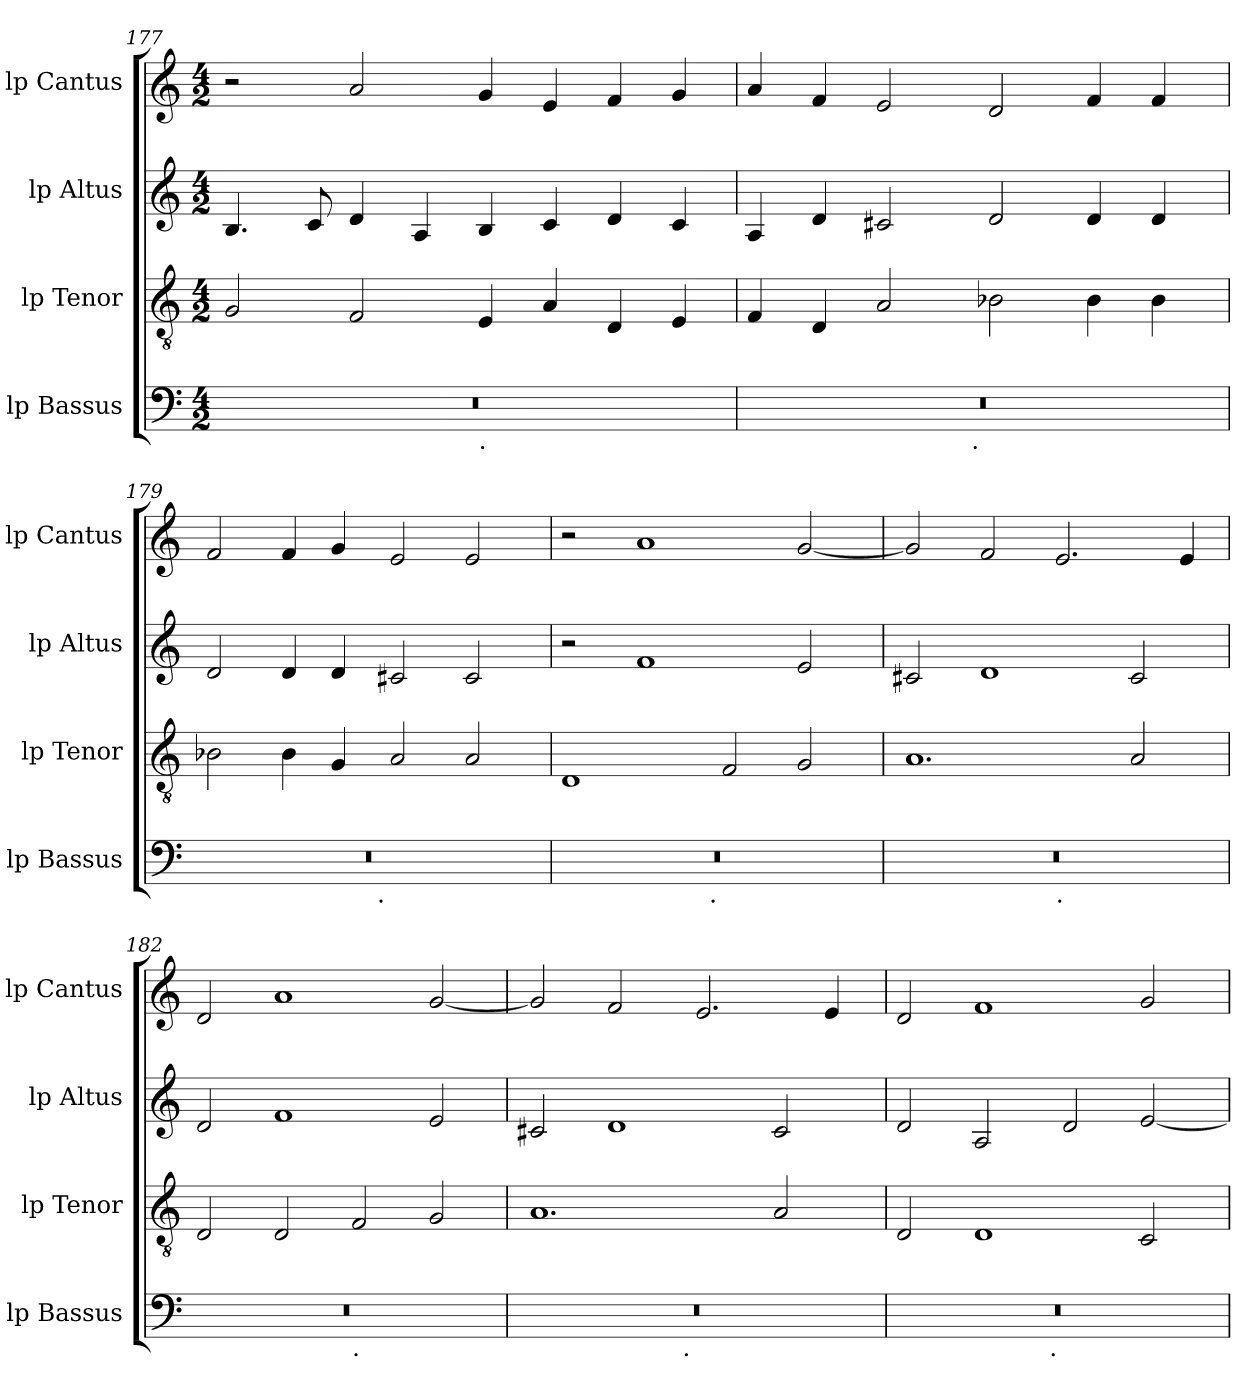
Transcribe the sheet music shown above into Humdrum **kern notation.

**kern	**kern	**kern	**kern
*part4	*part3	*part2	*part1
*staff4	*staff3	*staff2	*staff1
*I"lp Bassus	*I"lp Tenor	*I"lp Altus	*I"lp Cantus
*I'lp Bassus	*I'lp Tenor	*I'lp Altus	*I'lp Cantus
*clefF4	*clefGv2	*clefG2	*clefG2
*k[]	*k[]	*k[]	*k[]
*C:	*C:	*C:	*C:
*M4/2	*M4/2	*M4/2	*M4/2
=177	=177	=177	=177
*^	*	*	*
0r	1ryy	2G/	4.B/	2r
.	.	.	8c/	.
.	.	2F/	4d/	2a/
.	.	.	4A/	.
!	!LO:TX:b:t=.	!	!	!
.	1ryy	4E/	4B/	4g/
.	.	4A/	4c/	4e/
.	.	4D/	4d/	4f/
.	.	4E/	4c/	4g/
=178	=178	=178	=178	=178
0r	2ryy	4F/	4A/	4a/
.	.	4D/	4d/	4f/
.	4...ryy	2A/	2c#X/	2e/
!	!LO:TX:b:t=.	!	!	!
.	1ryy	.	.	.
.	.	2B-X\	2d/	2d/
.	.	4B-\	4d/	4f/
.	.	4B-\	4d/	4f/
.	32ryy	.	.	.
!!LO:LB:g=z
=179	=179	=179	=179	=179
0r	2ryy	2B-X\	2d/	2f/
.	4...ryy	4B-\	4d/	4f/
.	.	4G/	4d/	4g/
!	!LO:TX:b:t=.	!	!	!
.	1ryy	.	.	.
.	.	2A/	2c#X/	2e/
.	.	2A/	2c#/	2e/
.	32ryy	.	.	.
=180	=180	=180	=180	=180
0r	2ryy	1D	2r	2r
.	4...ryy	.	1f	1a
!	!LO:TX:b:t=.	!	!	!
.	1ryy	.	.	.
.	.	2F/	.	.
.	.	2G/	2e/	[<2g/
.	32ryy	.	.	.
=181	=181	=181	=181	=181
0r	1ryy	1.A	2c#X/	2g/]
.	.	.	1d	2f/
!	!LO:TX:b:t=.	!	!	!
.	1ryy	.	.	2.e/
.	.	2A/	2c#/	.
.	.	.	.	4e/
=182	=182	=182	=182	=182
0r	1ryy	2D/	2d/	2d/
.	.	2D/	1f	1a
!	!LO:TX:b:t=.	!	!	!
.	1ryy	2F/	.	.
.	.	2G/	2e/	[<2g/
=183	=183	=183	=183	=183
0r	2ryy	1.A	2c#X/	2g/]
.	4...ryy	.	1d	2f/
!	!LO:TX:b:t=.	!	!	!
.	1ryy	.	.	.
.	.	.	.	2.e/
.	.	2A/	2c#/	.
.	.	.	.	4e/
.	32ryy	.	.	.
!!LO:LB:g=z
=184	=184	=184	=184	=184
0r	2ryy	2D/	2d/	2d/
.	4...ryy	1D	2A/	1f
!	!LO:TX:b:t=.	!	!	!
.	1ryy	.	.	.
.	.	.	2d/	.
.	.	2C/	[<2e/	2g/
.	32ryy	.	.	.
*v	*v	*	*	*
=	=	=	=
*-	*-	*-	*-
